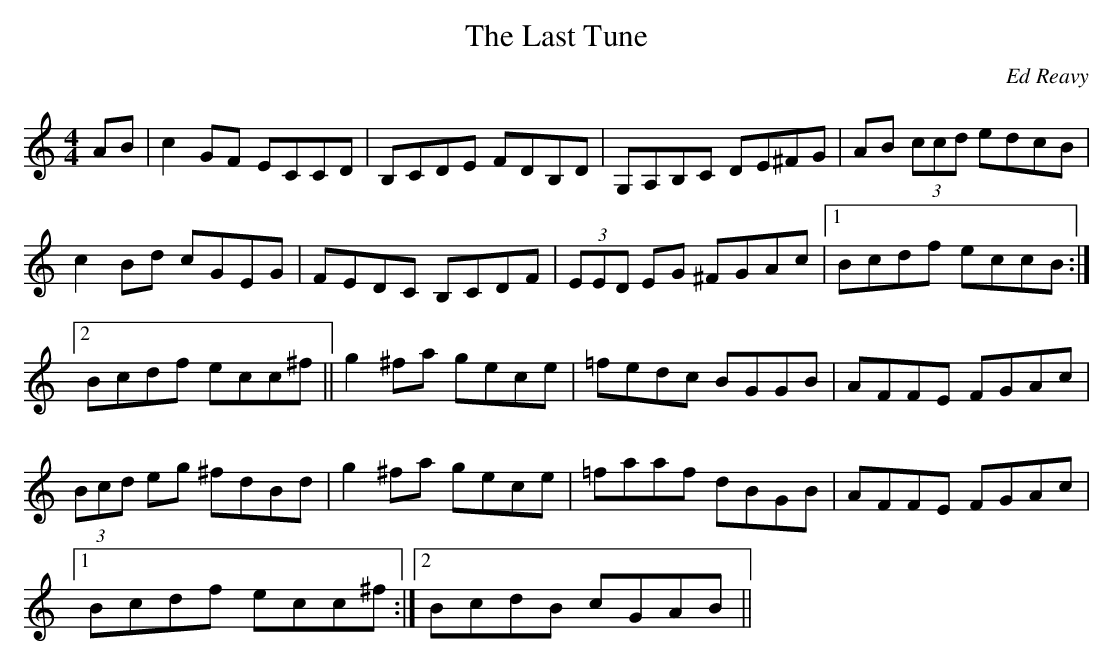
X:1
T:The Last Tune
C:Ed Reavy
M:4/4
L:1/8
K:C
AB|c2 GF ECCD|B,CDE FDB,D|G,A,B,C DE^FG|AB (3ccd edcB|
c2 Bd cGEG|FEDC B,CDF|(3EED EG ^FGAc|1Bcdf eccB:|
[2Bcdf ecc^f||g2 ^fa gece|=fedc BGGB|AFFE FGAc|
(3Bcd eg ^fdBd|g2 ^fa gece|=faaf dBGB|AFFE FGAc|
[1Bcdf ecc^f:|2 BcdB cGAB||
